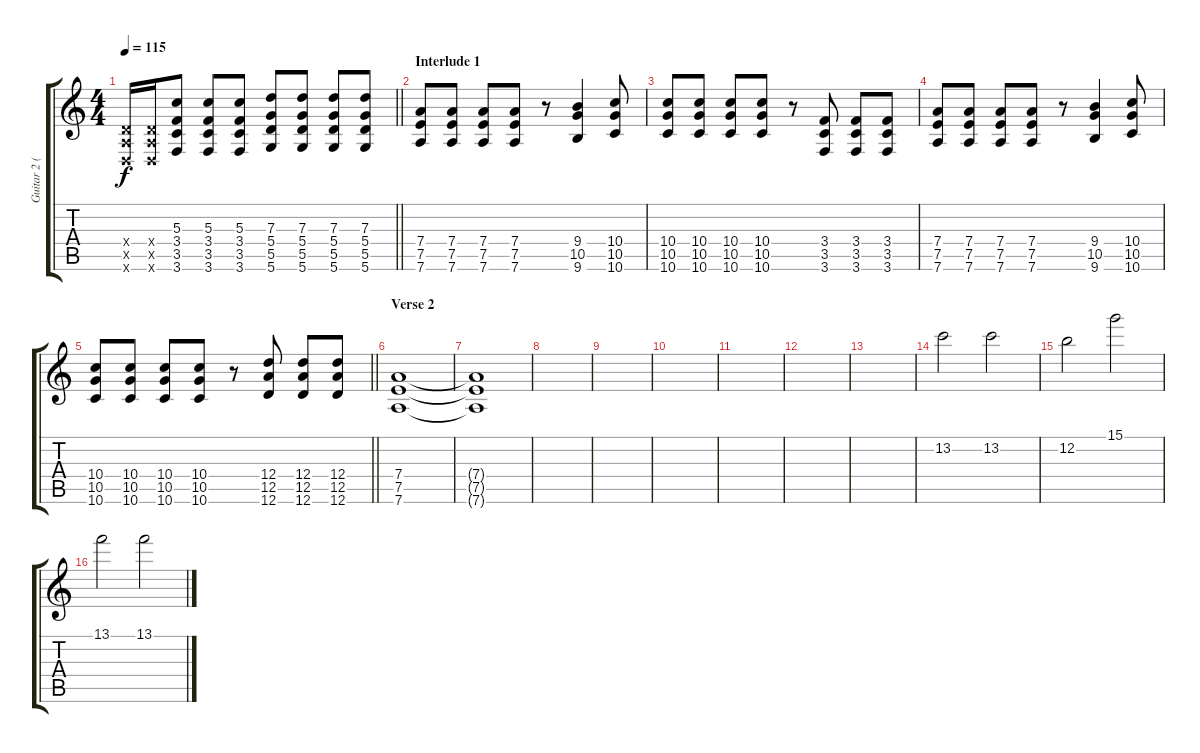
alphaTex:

\track ("Guitar 2 (Rythm)" "Guitar 2 (") {instrument overdrivenguitar}
\staff {score tabs}
\tuning (E4 B3 G3 D3 A2 D2) {hide}
\ts (4 4)
\tempo 115
\clef g2
\barLineRight lightlight
\ks c
(0.4{x} 0.5{x} 0.6{x}).16{dy f} (0.4{x} 0.5{x} 0.6{x}).16 (5.3 3.4 3.5 3.6).8 (5.3 3.4 3.5 3.6).8 (5.3 3.4 3.5 3.6).8 (7.3 5.4 5.5 5.6).8 (7.3 5.4 5.5 5.6).8 (7.3 5.4 5.5 5.6).8 (7.3 5.4 5.5 5.6).8 |
\section ("" "Interlude 1")
(7.4 7.5 7.6).8 (7.4 7.5 7.6).8 (7.4 7.5 7.6).8 (7.4 7.5 7.6).8 r.8 (9.4 10.5 9.6).4 (10.4 10.5 10.6).8 |
(10.4 10.5 10.6).8 (10.4 10.5 10.6).8 (10.4 10.5 10.6).8 (10.4 10.5 10.6).8 r.8 (3.4 3.5 3.6).8 (3.4 3.5 3.6).8 (3.4 3.5 3.6).8 |
(7.4 7.5 7.6).8 (7.4 7.5 7.6).8 (7.4 7.5 7.6).8 (7.4 7.5 7.6).8 r.8 (9.4 10.5 9.6).4 (10.4 10.5 10.6).8 |
\barLineRight lightlight
(10.4 10.5 10.6).8 (10.4 10.5 10.6).8 (10.4 10.5 10.6).8 (10.4 10.5 10.6).8 r.8 (12.4 12.5 12.6).8 (12.4 12.5 12.6).8 (12.4 12.5 12.6).8 |
\section ("" "Verse 2")
(7.4 7.5 7.6).1{volume 0} |
(7.4{t} 7.5{t} 7.6{t}).1 |
|
|
|
|
|
|
13.2.2 13.2.2 |
12.2.2 15.1.2 |
13.1.2 13.1.2
